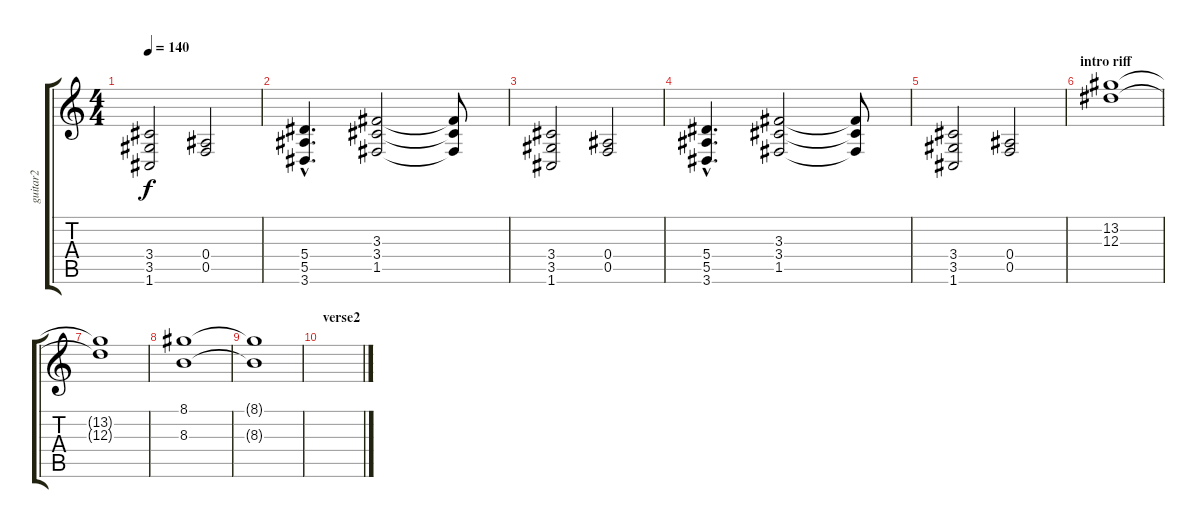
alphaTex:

\track ("guitar2" "guitar2") {instrument distortionguitar}
\staff {score tabs}
\tuning (C4 G3 Eb3 Bb2 F2 C2) {hide}
\ts (4 4)
\tempo 140
\clef g2
\ks c
(3.4 3.5 1.6).2{dy f} (0.4 0.5).2 |
(5.4{hac} 5.5{hac} 3.6{hac}).4{d} (3.3 3.4 1.5).2 (3.3{t} 3.4{t} 1.5{t}).8 |
(3.4 3.5 1.6).2 (0.4 0.5).2 |
(5.4{hac} 5.5{hac} 3.6{hac}).4{d} (3.3 3.4 1.5).2 (3.3{t} 3.4{t} 1.5{t}).8 |
(3.4 3.5 1.6).2 (0.4 0.5).2 |
\section ("" "intro riff")
(13.2 12.3).1 |
(13.2{t} 12.3{t}).1 |
(8.1 8.3).1 |
(8.1{t} 8.3{t}).1 |
\section ("" "verse2")
